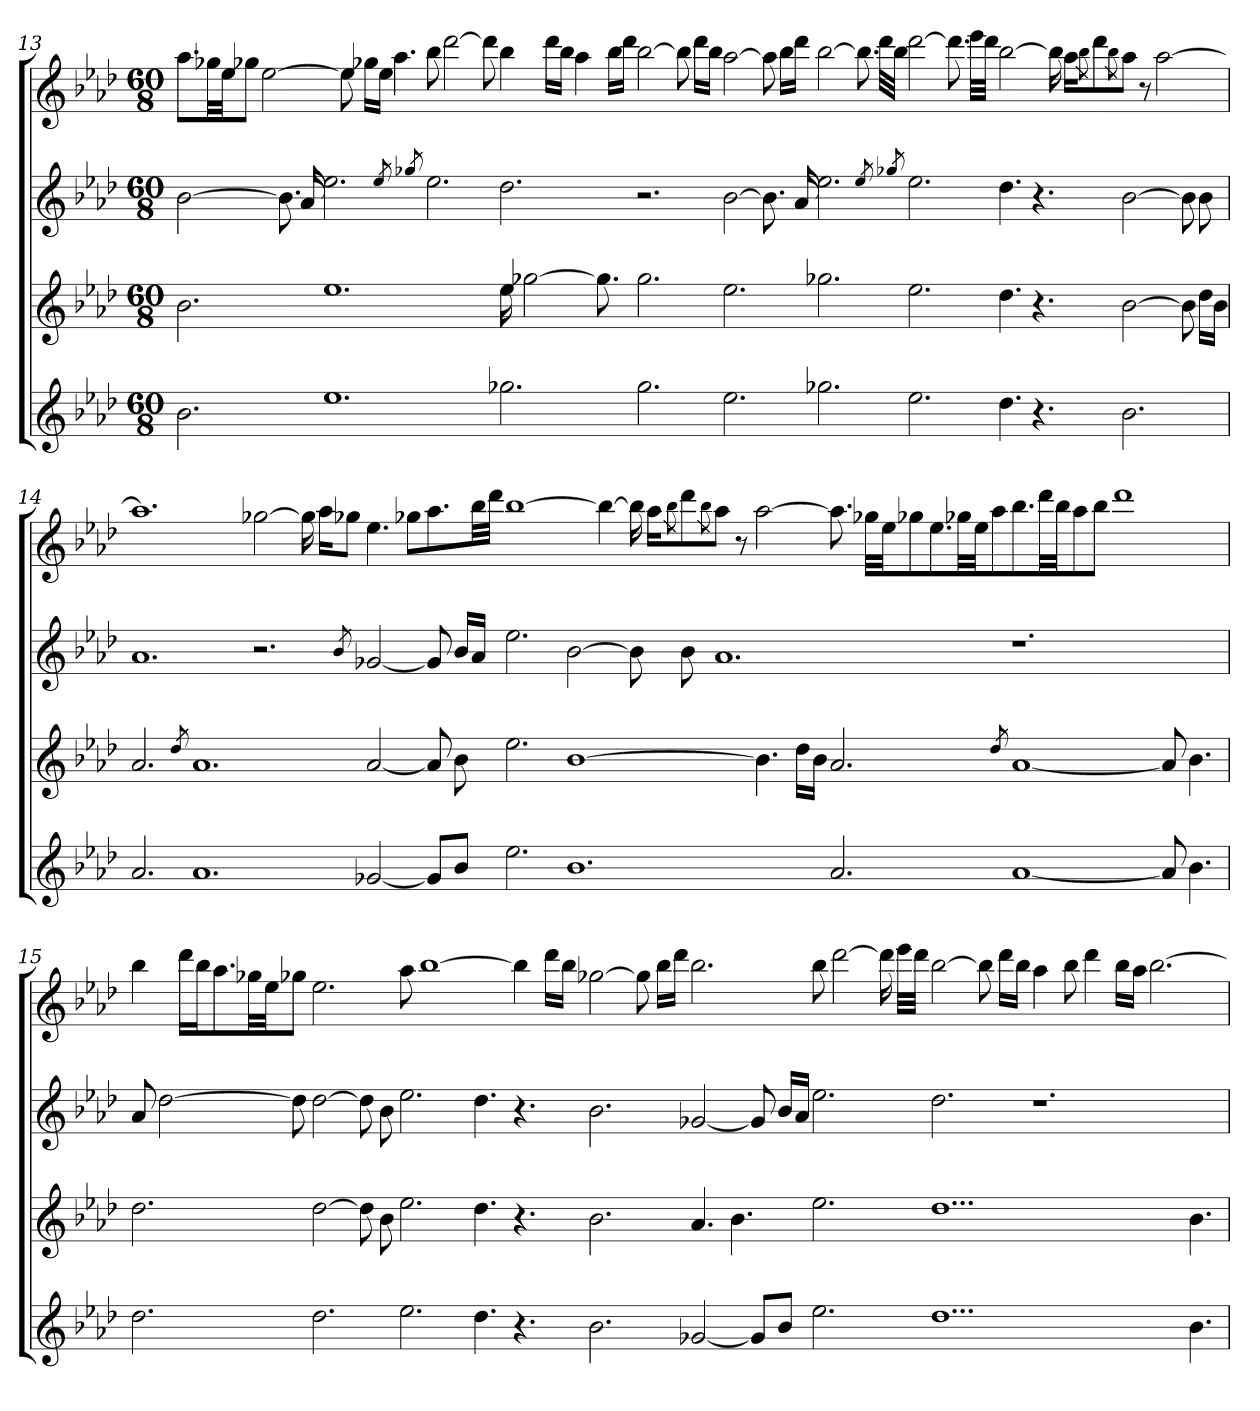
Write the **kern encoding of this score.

**kern	**kern	**kern	**kern
*part4	*part3	*part2	*part1
*staff4	*staff3	*staff2	*staff1
*clefG2	*clefG2	*clefG2	*clefG2
*k[b-e-a-d-]	*k[b-e-a-d-]	*k[b-e-a-d-]	*k[b-e-a-d-]
*M60/8	*M60/8	*M60/8	*M60/8
=13	=13	=13	=13
2.b-	2.b-	[2b-	8.aa-\L
.	.	.	32gg-X\LL
.	.	.	32ee-\JJ
.	.	.	8gg-X\J
.	.	.	[2ee-
.	.	8.b-]	.
.	.	16a-	.
1.ee-	1.ee-	2.ee-	.
.	.	.	8ee-]
.	.	.	16gg-X\LL
.	.	.	16ee-\JJ
.	.	.	4.aa-
.	.	8qee-	.
.	.	8qgg-X	.
.	.	2.ee-	8bb-
.	.	.	[2ddd-
.	.	.	8ddd-]
2.gg-X	16ee-	2.dd-	4bb-
.	[2gg-X	.	.
.	.	.	16ddd-\LL
.	.	.	16bb-\JJ
.	.	.	4aa-
.	8.gg-]	.	.
.	.	.	16bb-\LL
.	.	.	16ddd-\JJ
2.gg-	2.gg-	2.r	[2bb-
.	.	.	8bb-]
.	.	.	16ddd-\LL
.	.	.	16bb-\JJ
2.ee-	2.ee-	[2b-	[2aa-
.	.	8.b-]	8aa-]
.	.	.	16bb-\LL
.	.	16a-	16ddd-\JJ
2.gg-X	2.gg-X	2.ee-	[2bb-
.	.	.	8.bb-]
.	.	.	32ddd-\LLL
.	.	.	32bb-\JJJ
.	.	8qee-	.
.	.	8qgg-X	.
2.ee-	2.ee-	2.ee-	[2ddd-
.	.	.	8.ddd-]
.	.	.	32eee-\LLL
.	.	.	32ddd-\JJJ
4.dd-	4.dd-	4.dd-	[2bb-
4.r	4.r	4.r	.
.	.	.	16bb-]
.	.	.	16aa-\KL
.	.	.	8qbb-\
.	.	.	8ddd-\
.	.	.	8qbb-\
2.b-	[2b-	[2b-	8aa-\J
.	.	.	8r
.	.	.	[2aa-
.	8b-]	8b-]	.
.	16dd-\LL	8b-	.
.	16b-\JJ	.	.
=14	=14	=14	=14
2.a-	2.a-	1.a-	1.aa-]
.	8qdd-	.	.
1.a-	1.a-	.	.
.	.	2.r	[2gg-X
.	.	.	16gg-]
.	.	.	16aa-\KL
.	.	.	8gg-X\J
.	.	8qb-	.
[2g-X	[2a-	[2g-X	4.ee-
.	.	.	8gg-X\L
8g-/L]	8a-]	8g-]	8.aa-\
8b-/J	8b-	16b-/LL	.
.	.	16a-/JJ	32bb-\LL
.	.	.	32ddd-\JJJ
2.ee-	2.ee-	2.ee-	[1bb-
1.b-	[1b-	[2b-	.
.	.	.	4bb-_
.	.	8b-]	16bb-]
.	.	.	16aa-\KL
.	.	.	8qbb-\
.	.	8b-	8ddd-\
.	.	.	8qbb-\
.	.	1.a-	8aa-\J
.	.	.	8r
.	4.b-]	.	[2aa-
.	16dd-\LL	.	.
.	16b-\JJ	.	.
2.a-	2.a-	.	8.aa-]
.	.	.	32gg-X\LLL
.	.	.	32ee-\JJ
.	.	.	8gg-X\
.	.	.	8.ee-\
.	.	.	32gg-X\LL
.	.	.	32ee-\JJ
.	.	.	8aa-\
.	8qdd-	.	.
[1a-	[1a-	1.r	8.bb-\
.	.	.	32ddd-\LL
.	.	.	32bb-\JJ
.	.	.	8aa-\
.	.	.	8bb-\J
.	.	.	1ddd-
8a-]	8a-]	.	.
4.b-	4.b-	.	.
=15	=15	=15	=15
2.dd-	2.dd-	8a-	4bb-
.	.	[2dd-	.
.	.	.	16ddd-\LL
.	.	.	16bb-\J
.	.	.	8.aa-\
.	.	.	32gg-X\LL
.	.	.	32ee-\JJ
.	.	8dd-]	8gg-X\J
2.dd-	[2dd-	[2dd-	2.ee-
.	8dd-]	8dd-]	.
.	8b-	8b-	.
2.ee-	2.ee-	2.ee-	8aa-
.	.	.	[1bb-
4.dd-	4.dd-	4.dd-	.
4.r	4.r	4.r	4bb-]
.	.	.	16ddd-\LL
.	.	.	16bb-\JJ
2.b-	2.b-	2.b-	[2gg-X
.	.	.	8gg-]
.	.	.	16bb-\LL
.	.	.	16ddd-\JJ
[2g-X	4.a-	[2g-X	2.bb-
.	4.b-	.	.
8g-/L]	.	8g-]	.
8b-/J	.	16b-/LL	.
.	.	16a-/JJ	.
2.ee-	2.ee-	2.ee-	8bb-
.	.	.	[2ddd-
.	.	.	16ddd-]
.	.	.	32eee-\LLL
.	.	.	32ddd-\JJJ
1...dd-	1...dd-	2.dd-	[2bb-
.	.	.	8bb-]
.	.	.	16ddd-\LL
.	.	.	16bb-\JJ
.	.	1.r	4aa-
.	.	.	8bb-
.	.	.	4ddd-
.	.	.	16bb-\LL
.	.	.	16aa-\JJ
.	.	.	[2.bb-
4.b-	4.b-	.	.
=	=	=	=
*-	*-	*-	*-
